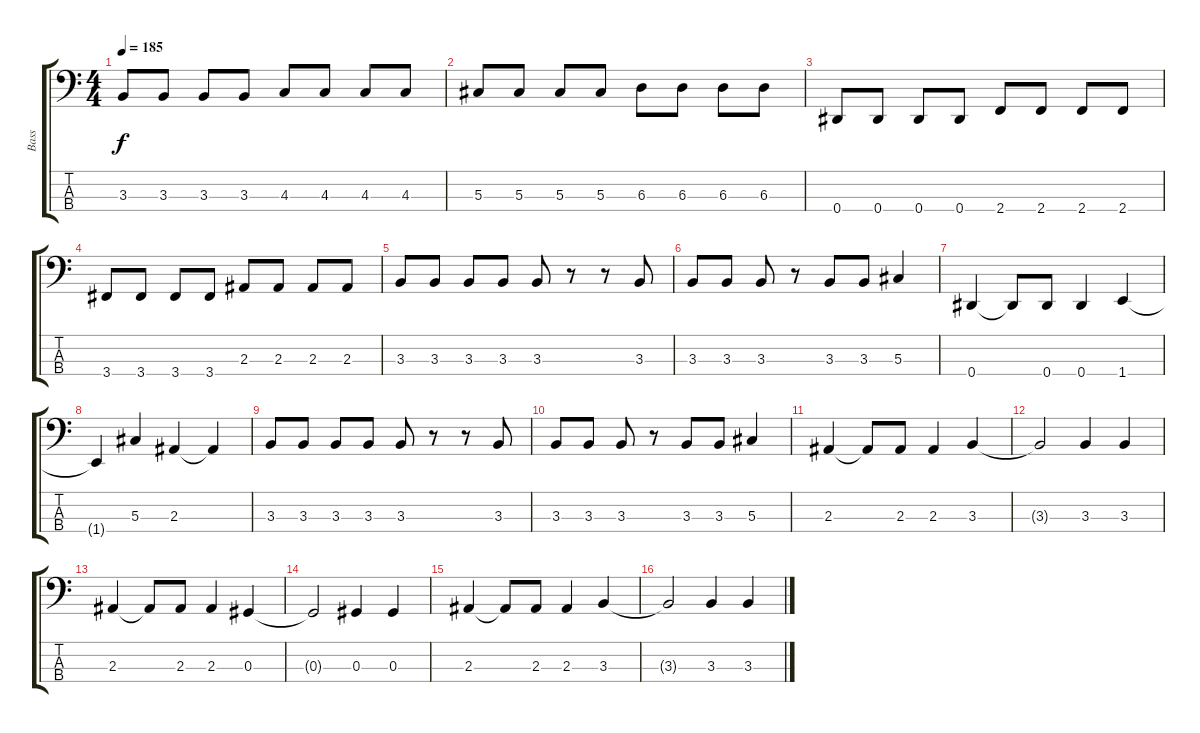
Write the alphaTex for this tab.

\track ("Bass" "Bass") {instrument electricbassfinger}
\staff {score tabs}
\tuning (Gb2 Db2 Ab1 Eb1) {hide}
\ts (4 4)
\tempo 185
\clef f4
\ks c
3.3.8{dy f} 3.3.8 3.3.8 3.3.8 4.3.8 4.3.8 4.3.8 4.3.8 |
5.3.8 5.3.8 5.3.8 5.3.8 6.3.8 6.3.8 6.3.8 6.3.8 |
0.4.8 0.4.8 0.4.8 0.4.8 2.4.8 2.4.8 2.4.8 2.4.8 |
3.4.8 3.4.8 3.4.8 3.4.8 2.3.8 2.3.8 2.3.8 2.3.8 |
\section ("" "")
3.3.8 3.3.8 3.3.8 3.3.8 3.3.8 r.8 r.8 3.3.8 |
3.3.8 3.3.8 3.3.8 r.8 3.3.8 3.3.8 5.3.4 |
0.4.4 0.4{t}.8 0.4.8 0.4.4 1.4.4 |
1.4{t}.4 5.3.4 2.3.4 2.3{t}.4 |
3.3.8 3.3.8 3.3.8 3.3.8 3.3.8 r.8 r.8 3.3.8 |
3.3.8 3.3.8 3.3.8 r.8 3.3.8 3.3.8 5.3.4 |
2.3.4 2.3{t}.8 2.3.8 2.3.4 3.3.4 |
3.3{t}.2 3.3.4 3.3.4 |
\section ("" "")
2.3.4 2.3{t}.8 2.3.8 2.3.4 0.3.4 |
0.3{t}.2 0.3.4 0.3.4 |
2.3.4 2.3{t}.8 2.3.8 2.3.4 3.3.4 |
3.3{t}.2 3.3.4 3.3.4
